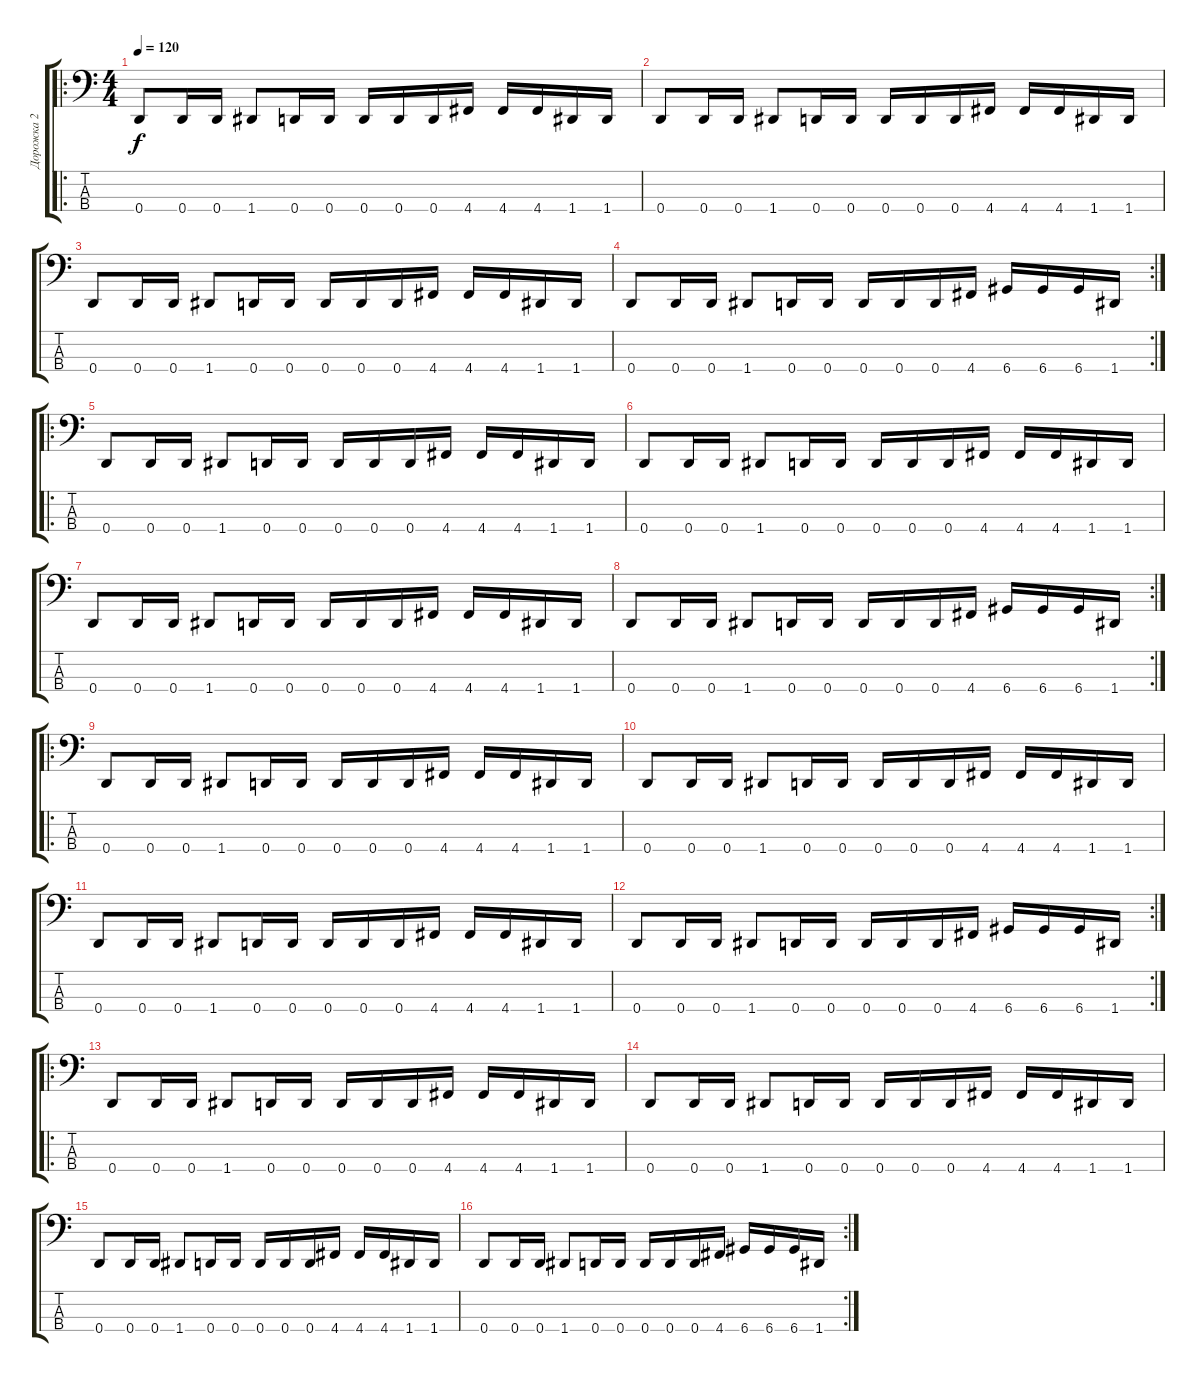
\track ("Дорожка 2" "Дорожка 2") {instrument electricbassfinger}
\staff {score tabs}
\tuning (G2 D2 A1 D1) {hide}
\ro
\ts (4 4)
\tempo 120
\clef f4
\ks c
0.4.8{dy f} 0.4.16 0.4.16 1.4.8 0.4.16 0.4.16 0.4.16 0.4.16 0.4.16 4.4.16 4.4.16 4.4.16 1.4.16 1.4.16 |
0.4.8 0.4.16 0.4.16 1.4.8 0.4.16 0.4.16 0.4.16 0.4.16 0.4.16 4.4.16 4.4.16 4.4.16 1.4.16 1.4.16 |
0.4.8 0.4.16 0.4.16 1.4.8 0.4.16 0.4.16 0.4.16 0.4.16 0.4.16 4.4.16 4.4.16 4.4.16 1.4.16 1.4.16 |
\rc 2
0.4.8 0.4.16 0.4.16 1.4.8 0.4.16 0.4.16 0.4.16 0.4.16 0.4.16 4.4.16 6.4.16 6.4.16 6.4.16 1.4.16 |
\ro
0.4.8 0.4.16 0.4.16 1.4.8 0.4.16 0.4.16 0.4.16 0.4.16 0.4.16 4.4.16 4.4.16 4.4.16 1.4.16 1.4.16 |
0.4.8 0.4.16 0.4.16 1.4.8 0.4.16 0.4.16 0.4.16 0.4.16 0.4.16 4.4.16 4.4.16 4.4.16 1.4.16 1.4.16 |
0.4.8 0.4.16 0.4.16 1.4.8 0.4.16 0.4.16 0.4.16 0.4.16 0.4.16 4.4.16 4.4.16 4.4.16 1.4.16 1.4.16 |
\rc 2
0.4.8 0.4.16 0.4.16 1.4.8 0.4.16 0.4.16 0.4.16 0.4.16 0.4.16 4.4.16 6.4.16 6.4.16 6.4.16 1.4.16 |
\ro
0.4.8 0.4.16 0.4.16 1.4.8 0.4.16 0.4.16 0.4.16 0.4.16 0.4.16 4.4.16 4.4.16 4.4.16 1.4.16 1.4.16 |
0.4.8 0.4.16 0.4.16 1.4.8 0.4.16 0.4.16 0.4.16 0.4.16 0.4.16 4.4.16 4.4.16 4.4.16 1.4.16 1.4.16 |
0.4.8 0.4.16 0.4.16 1.4.8 0.4.16 0.4.16 0.4.16 0.4.16 0.4.16 4.4.16 4.4.16 4.4.16 1.4.16 1.4.16 |
\rc 2
0.4.8 0.4.16 0.4.16 1.4.8 0.4.16 0.4.16 0.4.16 0.4.16 0.4.16 4.4.16 6.4.16 6.4.16 6.4.16 1.4.16 |
\ro
0.4.8 0.4.16 0.4.16 1.4.8 0.4.16 0.4.16 0.4.16 0.4.16 0.4.16 4.4.16 4.4.16 4.4.16 1.4.16 1.4.16 |
0.4.8 0.4.16 0.4.16 1.4.8 0.4.16 0.4.16 0.4.16 0.4.16 0.4.16 4.4.16 4.4.16 4.4.16 1.4.16 1.4.16 |
0.4.8 0.4.16 0.4.16 1.4.8 0.4.16 0.4.16 0.4.16 0.4.16 0.4.16 4.4.16 4.4.16 4.4.16 1.4.16 1.4.16 |
\rc 2
0.4.8 0.4.16 0.4.16 1.4.8 0.4.16 0.4.16 0.4.16 0.4.16 0.4.16 4.4.16 6.4.16 6.4.16 6.4.16 1.4.16
